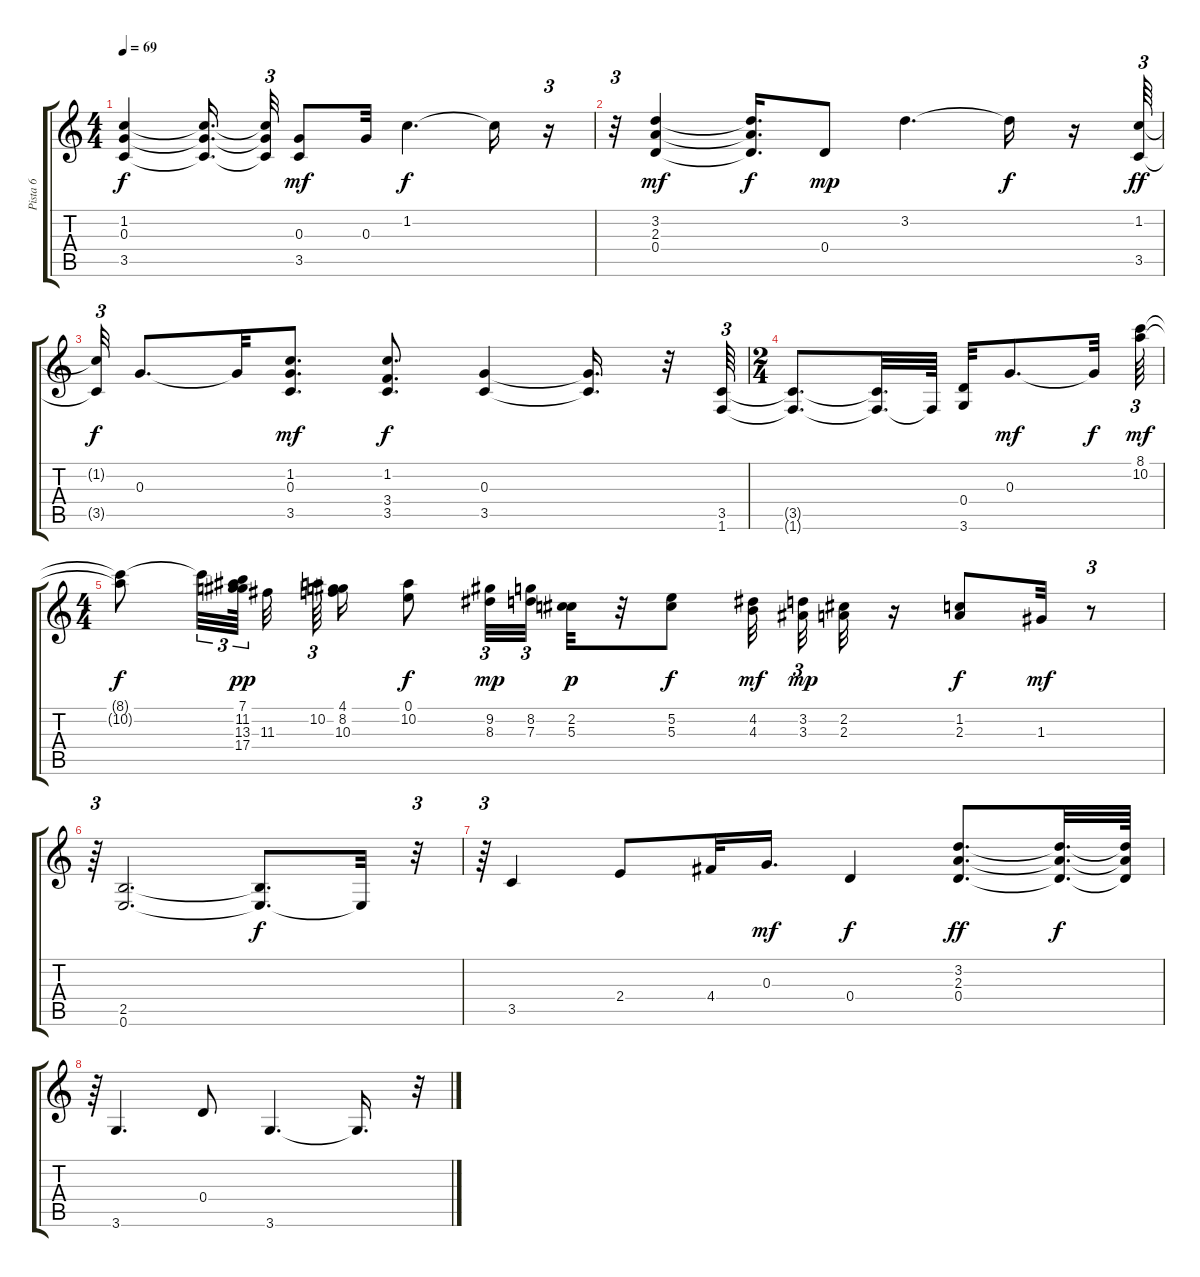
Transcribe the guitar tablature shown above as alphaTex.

\track ("Pista 6" "Pista 6") {instrument overdrivenguitar}
\staff {score tabs}
\tuning (E4 B3 G3 D3 A2 E2) {hide}
\ts (4 4)
\tempo 69
\clef g2
\ks c
(1.2{t} 0.3{t} 3.5{t}).4{dy f} (1.2{t} 0.3{t} 3.5{t}).16{d} (1.2{t} 0.3{t} 3.5{t}).32{tu (3 2)} (0.3 3.5).8{dy mf} 0.3.32 1.2.4{d dy f} 1.2{t}.16 r.16{tu (3 2)} |
r.32{tu (3 2)} (3.2 2.3 0.4).4{dy mf} (3.2{t} 2.3{t} 0.4{t}).16{d dy f} 0.4.8{dy mp} 3.2.4{d} 3.2{t}.16{dy f} r.16 (1.2 3.5).64{tu (3 2) dy ff} |
(1.2{t} 3.5{t}).32{tu (3 2) dy f} 0.3.8{d} 0.3{t}.32 (1.2 0.3 3.5).8{d dy mf} (1.2 3.4 3.5).8{d dy f} (0.3 3.5).4 (0.3{t} 3.5{t}).16{d} r.32 (3.5 1.6).64{tu (3 2)} |
\ts (2 4)
(3.5{t} 1.6{t}).8{d} (3.5{t} 1.6{t}).32{d} 1.6{t}.64 (0.4 3.6).32 0.3.8{d dy mf} 0.3{t}.32{dy f} (8.1 10.2).64{tu (3 2) dy mf} |
\ts (4 4)
(8.1{t} 10.2{t}).8{dy f} 8.1{t}.32{tu (3 2)} (7.1 11.2 13.3 17.4).64{tu (3 2) dy pp} 11.3.32 10.2.64{tu (3 2)} (4.1 8.2 10.3).16 (0.1 10.2).8{dy f} (9.2 8.3).32{tu (3 2) dy mp} (8.2 7.3).32{tu (3 2)} (2.2 5.3).32{dy p} r.32 (5.2 5.3).8{dy f} (4.2 4.3).32{dy mf} (3.2 3.3).32{tu (3 2) dy mp} (2.2 2.3).32 r.16 (1.2 2.3).8{dy f} 1.3.32{dy mf} r.8{tu (3 2)} |
r.64{tu (3 2)} (2.5 0.6).2{d} (2.5{t} 0.6{t}).8{d dy f} 0.6{t}.32 r.32{tu (3 2)} |
r.64{tu (3 2)} 3.5.4 2.4.8 4.4.32 0.3.16{d dy mf} 0.4.4{dy f} (3.2 2.3 0.4).8{d dy ff} (3.2{t} 2.3{t} 0.4{t}).32{d dy f} (3.2{t} 2.3{t} 0.4{t}).64 |
r.64{tu (3 2)} 3.6.4{d} 0.4.8 3.6.4{d} 3.6{t}.16{d} r.32{tu (3 2)}
